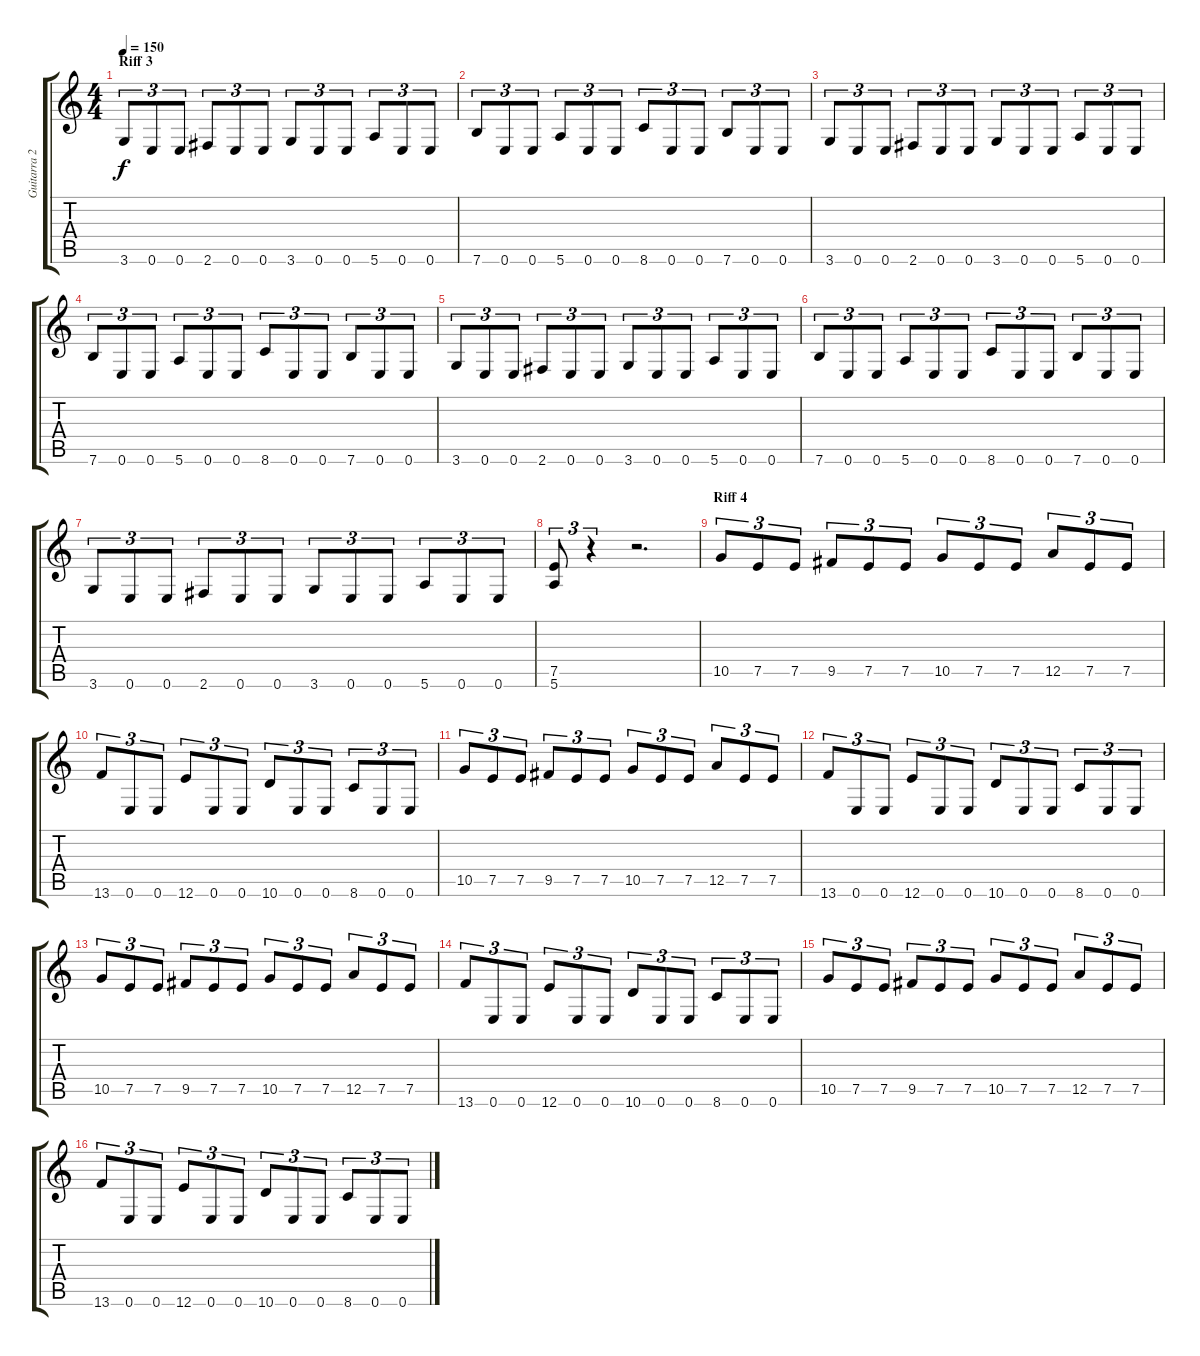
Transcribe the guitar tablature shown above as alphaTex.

\track ("Guitarra 2" "Guitarra 2") {instrument distortionguitar}
\staff {score tabs}
\tuning (E4 B3 G3 D3 A2 E2) {hide}
\ts (4 4)
\section ("" "Riff 3")
\tempo 150
\clef g2
\ks c
3.6.8{tu (3 2) dy f} 0.6.8{tu (3 2)} 0.6.8{tu (3 2)} 2.6.8{tu (3 2)} 0.6.8{tu (3 2)} 0.6.8{tu (3 2)} 3.6.8{tu (3 2)} 0.6.8{tu (3 2)} 0.6.8{tu (3 2)} 5.6.8{tu (3 2)} 0.6.8{tu (3 2)} 0.6.8{tu (3 2)} |
7.6.8{tu (3 2)} 0.6.8{tu (3 2)} 0.6.8{tu (3 2)} 5.6.8{tu (3 2)} 0.6.8{tu (3 2)} 0.6.8{tu (3 2)} 8.6.8{tu (3 2)} 0.6.8{tu (3 2)} 0.6.8{tu (3 2)} 7.6.8{tu (3 2)} 0.6.8{tu (3 2)} 0.6.8{tu (3 2)} |
3.6.8{tu (3 2)} 0.6.8{tu (3 2)} 0.6.8{tu (3 2)} 2.6.8{tu (3 2)} 0.6.8{tu (3 2)} 0.6.8{tu (3 2)} 3.6.8{tu (3 2)} 0.6.8{tu (3 2)} 0.6.8{tu (3 2)} 5.6.8{tu (3 2)} 0.6.8{tu (3 2)} 0.6.8{tu (3 2)} |
7.6.8{tu (3 2)} 0.6.8{tu (3 2)} 0.6.8{tu (3 2)} 5.6.8{tu (3 2)} 0.6.8{tu (3 2)} 0.6.8{tu (3 2)} 8.6.8{tu (3 2)} 0.6.8{tu (3 2)} 0.6.8{tu (3 2)} 7.6.8{tu (3 2)} 0.6.8{tu (3 2)} 0.6.8{tu (3 2)} |
3.6.8{tu (3 2)} 0.6.8{tu (3 2)} 0.6.8{tu (3 2)} 2.6.8{tu (3 2)} 0.6.8{tu (3 2)} 0.6.8{tu (3 2)} 3.6.8{tu (3 2)} 0.6.8{tu (3 2)} 0.6.8{tu (3 2)} 5.6.8{tu (3 2)} 0.6.8{tu (3 2)} 0.6.8{tu (3 2)} |
7.6.8{tu (3 2)} 0.6.8{tu (3 2)} 0.6.8{tu (3 2)} 5.6.8{tu (3 2)} 0.6.8{tu (3 2)} 0.6.8{tu (3 2)} 8.6.8{tu (3 2)} 0.6.8{tu (3 2)} 0.6.8{tu (3 2)} 7.6.8{tu (3 2)} 0.6.8{tu (3 2)} 0.6.8{tu (3 2)} |
3.6.8{tu (3 2)} 0.6.8{tu (3 2)} 0.6.8{tu (3 2)} 2.6.8{tu (3 2)} 0.6.8{tu (3 2)} 0.6.8{tu (3 2)} 3.6.8{tu (3 2)} 0.6.8{tu (3 2)} 0.6.8{tu (3 2)} 5.6.8{tu (3 2)} 0.6.8{tu (3 2)} 0.6.8{tu (3 2)} |
(7.5 5.6).8{tu (3 2)} r.4{tu (3 2)} r.2{d} |
\section ("" "Riff 4")
10.5.8{tu (3 2)} 7.5.8{tu (3 2)} 7.5.8{tu (3 2)} 9.5.8{tu (3 2)} 7.5.8{tu (3 2)} 7.5.8{tu (3 2)} 10.5.8{tu (3 2)} 7.5.8{tu (3 2)} 7.5.8{tu (3 2)} 12.5.8{tu (3 2)} 7.5.8{tu (3 2)} 7.5.8{tu (3 2)} |
13.6.8{tu (3 2)} 0.6.8{tu (3 2)} 0.6.8{tu (3 2)} 12.6.8{tu (3 2)} 0.6.8{tu (3 2)} 0.6.8{tu (3 2)} 10.6.8{tu (3 2)} 0.6.8{tu (3 2)} 0.6.8{tu (3 2)} 8.6.8{tu (3 2)} 0.6.8{tu (3 2)} 0.6.8{tu (3 2)} |
10.5.8{tu (3 2)} 7.5.8{tu (3 2)} 7.5.8{tu (3 2)} 9.5.8{tu (3 2)} 7.5.8{tu (3 2)} 7.5.8{tu (3 2)} 10.5.8{tu (3 2)} 7.5.8{tu (3 2)} 7.5.8{tu (3 2)} 12.5.8{tu (3 2)} 7.5.8{tu (3 2)} 7.5.8{tu (3 2)} |
13.6.8{tu (3 2)} 0.6.8{tu (3 2)} 0.6.8{tu (3 2)} 12.6.8{tu (3 2)} 0.6.8{tu (3 2)} 0.6.8{tu (3 2)} 10.6.8{tu (3 2)} 0.6.8{tu (3 2)} 0.6.8{tu (3 2)} 8.6.8{tu (3 2)} 0.6.8{tu (3 2)} 0.6.8{tu (3 2)} |
10.5.8{tu (3 2)} 7.5.8{tu (3 2)} 7.5.8{tu (3 2)} 9.5.8{tu (3 2)} 7.5.8{tu (3 2)} 7.5.8{tu (3 2)} 10.5.8{tu (3 2)} 7.5.8{tu (3 2)} 7.5.8{tu (3 2)} 12.5.8{tu (3 2)} 7.5.8{tu (3 2)} 7.5.8{tu (3 2)} |
13.6.8{tu (3 2)} 0.6.8{tu (3 2)} 0.6.8{tu (3 2)} 12.6.8{tu (3 2)} 0.6.8{tu (3 2)} 0.6.8{tu (3 2)} 10.6.8{tu (3 2)} 0.6.8{tu (3 2)} 0.6.8{tu (3 2)} 8.6.8{tu (3 2)} 0.6.8{tu (3 2)} 0.6.8{tu (3 2)} |
10.5.8{tu (3 2)} 7.5.8{tu (3 2)} 7.5.8{tu (3 2)} 9.5.8{tu (3 2)} 7.5.8{tu (3 2)} 7.5.8{tu (3 2)} 10.5.8{tu (3 2)} 7.5.8{tu (3 2)} 7.5.8{tu (3 2)} 12.5.8{tu (3 2)} 7.5.8{tu (3 2)} 7.5.8{tu (3 2)} |
13.6.8{tu (3 2)} 0.6.8{tu (3 2)} 0.6.8{tu (3 2)} 12.6.8{tu (3 2)} 0.6.8{tu (3 2)} 0.6.8{tu (3 2)} 10.6.8{tu (3 2)} 0.6.8{tu (3 2)} 0.6.8{tu (3 2)} 8.6.8{tu (3 2)} 0.6.8{tu (3 2)} 0.6.8{tu (3 2)}
